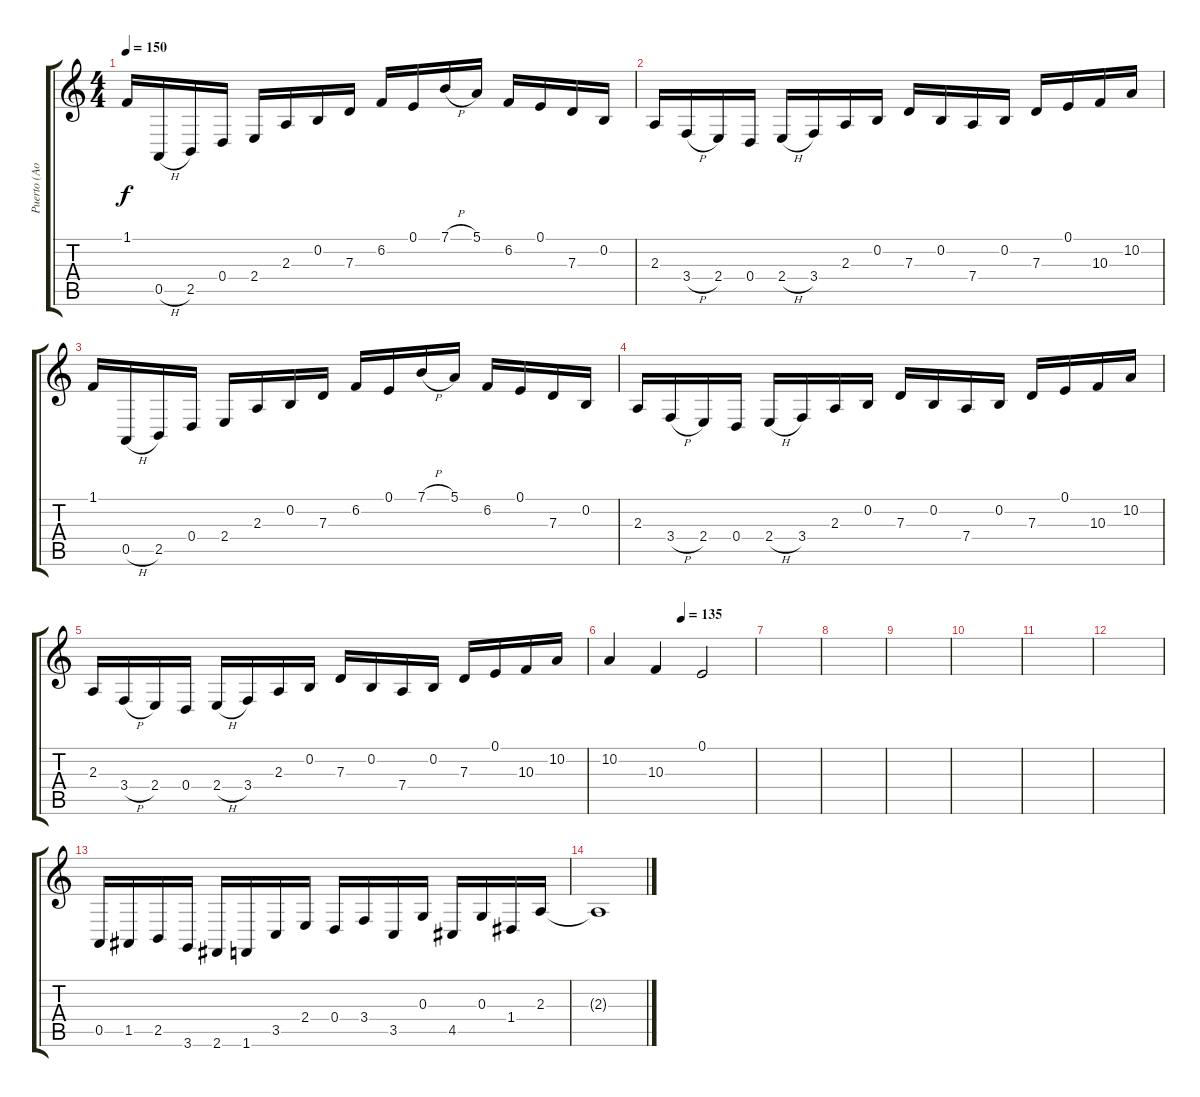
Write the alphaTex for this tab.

\track ("Puerto (Aoshi)" "Puerto (Ao") {instrument electricgrandpiano}
\staff {score tabs}
\tuning (E4 B3 G3 D3 A2 E2) {hide}
\ts (4 4)
\tempo 150
\clef g2
\ks c
1.1.16{dy f} 0.5{h}.16 2.5.16 0.4.16 2.4.16 2.3.16 0.2.16 7.3.16 6.2.16 0.1.16 7.1{h}.16 5.1.16 6.2.16 0.1.16 7.3.16 0.2.16 |
2.3.16 3.4{h}.16 2.4.16 0.4.16 2.4{h}.16 3.4.16 2.3.16 0.2.16 7.3.16 0.2.16 7.4.16 0.2.16 7.3.16 0.1.16 10.3.16 10.2.16 |
1.1.16 0.5{h}.16 2.5.16 0.4.16 2.4.16 2.3.16 0.2.16 7.3.16 6.2.16 0.1.16 7.1{h}.16 5.1.16 6.2.16 0.1.16 7.3.16 0.2.16 |
2.3.16 3.4{h}.16 2.4.16 0.4.16 2.4{h}.16 3.4.16 2.3.16 0.2.16 7.3.16 0.2.16 7.4.16 0.2.16 7.3.16 0.1.16 10.3.16 10.2.16 |
2.3.16 3.4{h}.16 2.4.16 0.4.16 2.4{h}.16 3.4.16 2.3.16 0.2.16 7.3.16 0.2.16 7.4.16 0.2.16 7.3.16 0.1.16 10.3.16 10.2.16 |
\tempo (135 0.5)
10.2.4 10.3.4 0.1.2 |
|
|
|
|
|
|
0.5.16 1.5.16 2.5.16 3.6.16 2.6.16 1.6.16 3.5.16 2.4.16 0.4.16 3.4.16 3.5.16 0.3.16 4.5.16 0.3.16 1.4.16 2.3.16 |
2.3{t}.1
